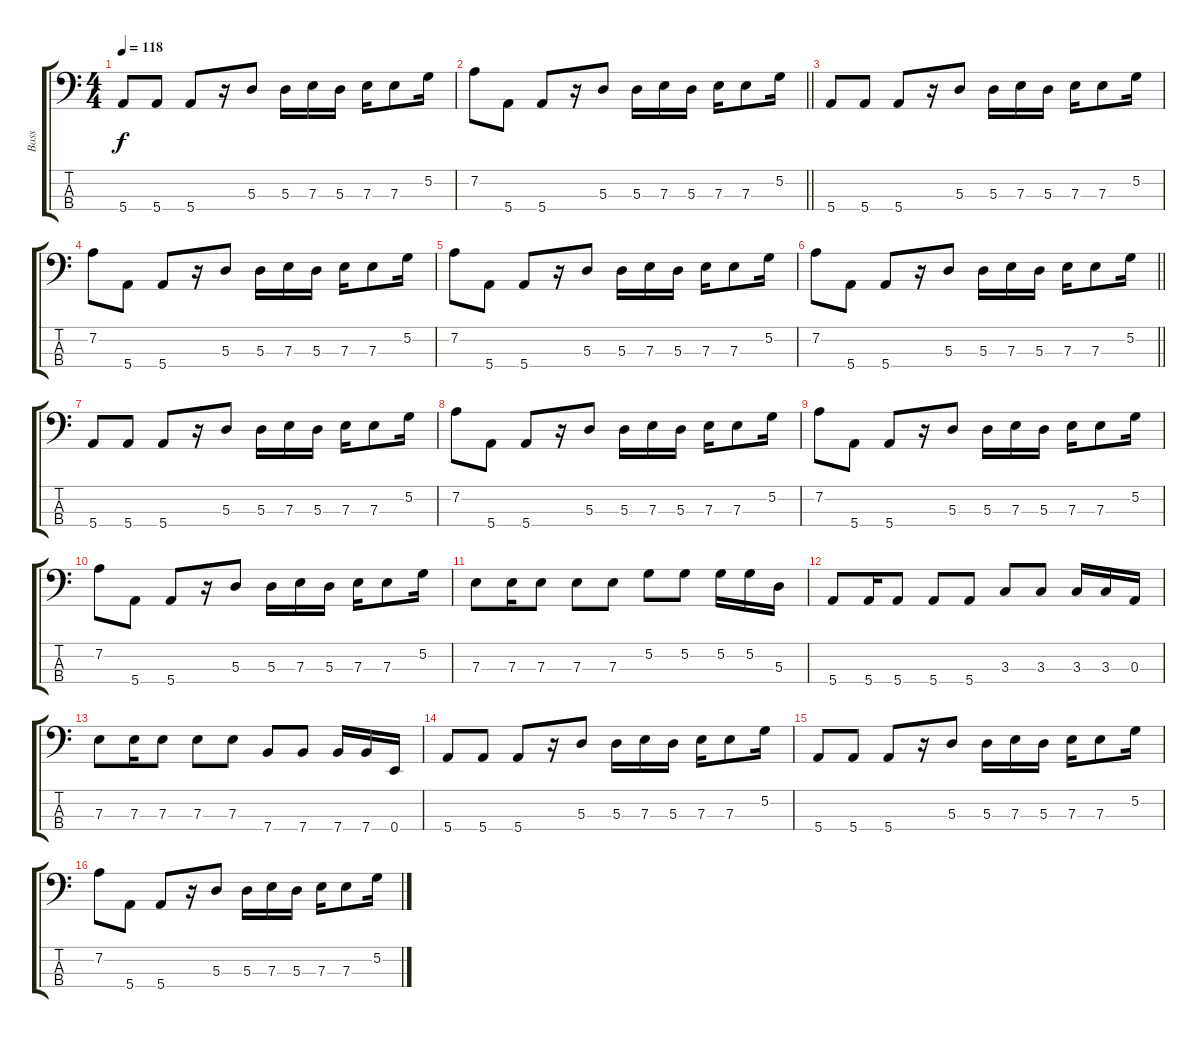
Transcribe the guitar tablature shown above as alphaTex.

\track ("Bass" "Bass") {instrument electricbassfinger}
\staff {score tabs}
\tuning (G2 D2 A1 E1) {hide}
\ts (4 4)
\tempo 118
\clef f4
\ks c
5.4.8{dy f} 5.4.8 5.4.8 r.16 5.3.8 5.3.16 7.3.16 5.3.16 7.3.16 7.3.8 5.2.16 |
\barLineRight lightlight
7.2.8 5.4.8 5.4.8 r.16 5.3.8 5.3.16 7.3.16 5.3.16 7.3.16 7.3.8 5.2.16 |
\section ("" "")
5.4.8 5.4.8 5.4.8 r.16 5.3.8 5.3.16 7.3.16 5.3.16 7.3.16 7.3.8 5.2.16 |
7.2.8 5.4.8 5.4.8 r.16 5.3.8 5.3.16 7.3.16 5.3.16 7.3.16 7.3.8 5.2.16 |
7.2.8 5.4.8 5.4.8 r.16 5.3.8 5.3.16 7.3.16 5.3.16 7.3.16 7.3.8 5.2.16 |
\barLineRight lightlight
7.2.8 5.4.8 5.4.8 r.16 5.3.8 5.3.16 7.3.16 5.3.16 7.3.16 7.3.8 5.2.16 |
\section ("" "")
5.4.8 5.4.8 5.4.8 r.16 5.3.8 5.3.16 7.3.16 5.3.16 7.3.16 7.3.8 5.2.16 |
7.2.8 5.4.8 5.4.8 r.16 5.3.8 5.3.16 7.3.16 5.3.16 7.3.16 7.3.8 5.2.16 |
7.2.8 5.4.8 5.4.8 r.16 5.3.8 5.3.16 7.3.16 5.3.16 7.3.16 7.3.8 5.2.16 |
7.2.8 5.4.8 5.4.8 r.16 5.3.8 5.3.16 7.3.16 5.3.16 7.3.16 7.3.8 5.2.16 |
7.3.8 7.3.16 7.3.8 7.3.8 7.3.8 5.2.8 5.2.8 5.2.16 5.2.16 5.3.16 |
5.4.8 5.4.16 5.4.8 5.4.8 5.4.8 3.3.8 3.3.8 3.3.16 3.3.16 0.3.16 |
7.3.8 7.3.16 7.3.8 7.3.8 7.3.8 7.4.8 7.4.8 7.4.16 7.4.16 0.4.16 |
5.4.8 5.4.8 5.4.8 r.16 5.3.8 5.3.16 7.3.16 5.3.16 7.3.16 7.3.8 5.2.16 |
5.4.8 5.4.8 5.4.8 r.16 5.3.8 5.3.16 7.3.16 5.3.16 7.3.16 7.3.8 5.2.16 |
7.2.8 5.4.8 5.4.8 r.16 5.3.8 5.3.16 7.3.16 5.3.16 7.3.16 7.3.8 5.2.16
